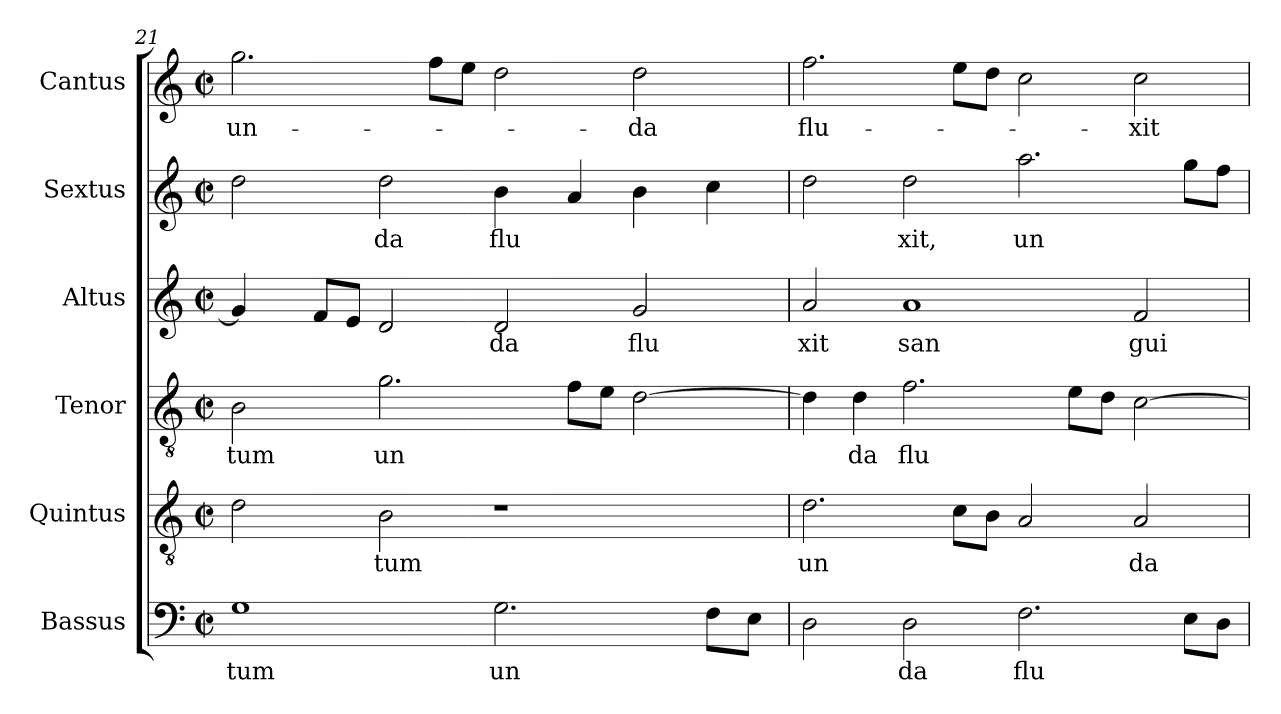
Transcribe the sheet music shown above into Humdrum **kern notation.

**kern	**text	**kern	**text	**kern	**text	**kern	**text	**kern	**text	**kern	**text
*part6	*part6	*part5	*part5	*part4	*part4	*part3	*part3	*part2	*part2	*part1	*part1
*staff6	*staff6	*staff5	*staff5	*staff4	*staff4	*staff3	*staff3	*staff2	*staff2	*staff1	*staff1
*I"Bassus	*	*I"Quintus	*	*I"Tenor	*	*I"Altus	*	*I"Sextus	*	*I"Cantus	*
!!LO:LB:g=z
*clefF4	*	*clefGv2	*	*clefGv2	*	*clefG2	*	*clefG2	*	*clefG2	*
*M2/2	*	*M2/2	*	*M2/2	*	*M2/2	*	*M2/2	*	*M2/2	*
*met(c|)	*	*met(c|)	*	*met(c|)	*	*met(c|)	*	*met(c|)	*	*met(c|)	*
=21	=21	=21	=21	=21	=21	=21	=21	=21	=21	=21	=21
!	!LO:LY:b:cj	!	!	!	!LO:LY:b:cj	!	!	!	!	!	!LO:LY:b
*	*	*^	*	*	*	*^	*	*^	*	*	*
1G	-tum	2d\	16.ryy	.	2B\	tum	4g/]	32ryy	.	2dd\	8ryy	.	2.gg\	un-
.	.	.	.	.	.	.	.	1ryy	.	.	.	.	.	.
.	.	.	1ryy	.	.	.	.	.	.	.	.	.	.	.
.	.	.	.	.	.	.	.	.	.	.	1...ryy	.	.	.
.	.	.	.	.	.	.	8f/L	.	.	.	.	.	.	.
.	.	.	.	.	.	.	8e/J	.	.	.	.	.	.	.
!	!	!	!	!LO:LY:b:cj	!	!LO:LY:b	!	!	!	!	!	!LO:LY:b:cj	!	!
.	.	2B\	.	tum	2.g\	un	2d/	.	.	2dd\	.	da	.	.
.	.	.	.	.	.	.	.	.	.	.	.	.	8ff\L	.
.	.	.	.	.	.	.	.	.	.	.	.	.	8ee\J	.
!	!LO:LY:b	!	!	!	!	!	!	!	!LO:LY:b:cj	!	!	!LO:LY:b	!	!
2.G\	un	1r	.	.	.	.	2d/	.	da	4b\	.	flu	2dd\	.
.	.	.	.	.	.	.	.	2ryy	.	.	.	.	.	.
.	.	.	2ryy	.	.	.	.	.	.	.	.	.	.	.
.	.	.	.	.	8f\L	.	.	.	.	4a/	.	.	.	.
.	.	.	.	.	8e\J	.	.	.	.	.	.	.	.	.
!	!	!	!	!	!	!	!	!	!LO:LY:b:cj	!	!	!	!	!LO:LY:b:cj
.	.	.	.	.	[>2d\	.	2g/	.	flu	4b\	.	.	2dd\	-da
.	.	.	.	.	.	.	.	4...ryy	.	.	.	.	.	.
.	.	.	4ryy	.	.	.	.	.	.	.	.	.	.	.
8F\L	.	.	.	.	.	.	.	.	.	4cc\	.	.	.	.
.	.	.	8ryy	.	.	.	.	.	.	.	.	.	.	.
8E\J	.	.	.	.	.	.	.	.	.	.	.	.	.	.
.	.	.	32ryy	.	.	.	.	.	.	.	.	.	.	.
=22	=22	=22	=22	=22	=22	=22	=22	=22	=22	=22	=22	=22	=22	=22
!	!	!	!	!LO:LY:b	!	!	!	!	!LO:LY:b:cj	!	!	!	!	!LO:LY:b
*	*	*	*	*	*	*	*v	*v	*	*	*	*	*	*
*	*	*v	*v	*	*	*	*	*	*v	*v	*	*	*
2D\	.	2.d\	un	4d\]	.	2a/	xit	2dd\	.	2.ff\	flu-
!	!	!	!	!	!LO:LY:b:cj	!	!	!	!	!	!
.	.	.	.	4d\	da	.	.	.	.	.	.
!	!LO:LY:b:cj	!	!	!	!LO:LY:b	!	!LO:LY:b:cj	!	!LO:LY:b:cj	!	!
2D\	da	.	.	2.f\	flu	1a	san	2dd\	xit,	.	.
.	.	8c\L	.	.	.	.	.	.	.	8ee\L	.
.	.	8B\J	.	.	.	.	.	.	.	8dd\J	.
!	!LO:LY:b	!	!	!	!	!	!	!	!LO:LY:b	!	!
2.F\	flu	2A/	.	.	.	.	.	2.aa\	un	2cc\	.
.	.	.	.	8e\L	.	.	.	.	.	.	.
.	.	.	.	8d\J	.	.	.	.	.	.	.
!	!	!	!LO:LY:b:cj	!	!	!	!LO:LY:b:cj	!	!	!	!LO:LY:b:cj
.	.	2A/	da	[>2c\	.	2f/	gui	.	.	2cc\	-xit
8E\L	.	.	.	.	.	.	.	8gg\L	.	.	.
8D\J	.	.	.	.	.	.	.	8ff\J	.	.	.
=	=	=	=	=	=	=	=	=	=	=	=
*-	*-	*-	*-	*-	*-	*-	*-	*-	*-	*-	*-
